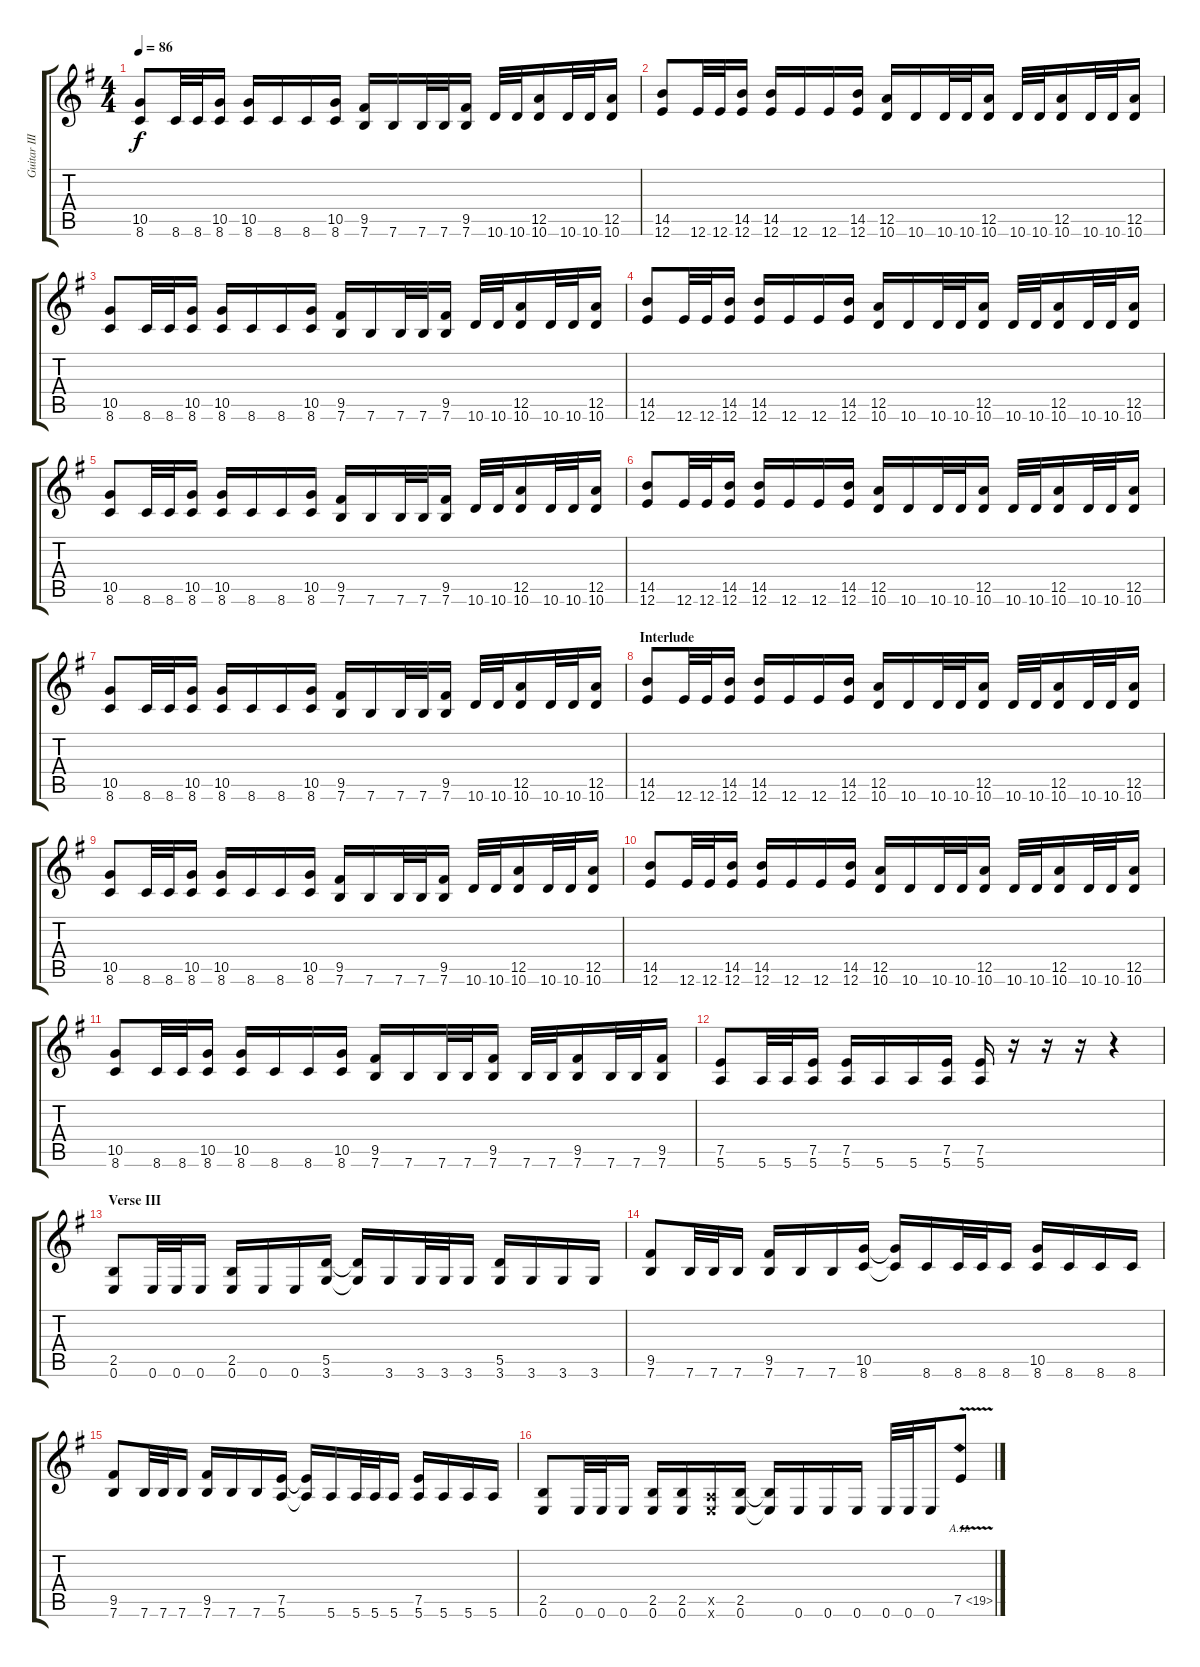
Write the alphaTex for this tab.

\track ("Guitar III" "Guitar III") {instrument distortionguitar}
\staff {score tabs}
\tuning (E4 B3 G3 D3 A2 E2) {hide}
\ts (4 4)
\tempo 86
\clef g2
\ks eminor
(10.5 8.6).8{dy f} 8.6.32 8.6.32 (10.5 8.6).16 (10.5 8.6).16 8.6.16 8.6.16 (10.5 8.6).16 (9.5 7.6).16 7.6.16 7.6.32 7.6.32 (9.5 7.6).16 10.6.32 10.6.32 (12.5 10.6).16 10.6.32 10.6.32 (12.5 10.6).16 |
(14.5 12.6).8 12.6.32 12.6.32 (14.5 12.6).16 (14.5 12.6).16 12.6.16 12.6.16 (14.5 12.6).16 (12.5 10.6).16 10.6.16 10.6.32 10.6.32 (12.5 10.6).16 10.6.32 10.6.32 (12.5 10.6).16 10.6.32 10.6.32 (12.5 10.6).16 |
(10.5 8.6).8 8.6.32 8.6.32 (10.5 8.6).16 (10.5 8.6).16 8.6.16 8.6.16 (10.5 8.6).16 (9.5 7.6).16 7.6.16 7.6.32 7.6.32 (9.5 7.6).16 10.6.32 10.6.32 (12.5 10.6).16 10.6.32 10.6.32 (12.5 10.6).16 |
(14.5 12.6).8 12.6.32 12.6.32 (14.5 12.6).16 (14.5 12.6).16 12.6.16 12.6.16 (14.5 12.6).16 (12.5 10.6).16 10.6.16 10.6.32 10.6.32 (12.5 10.6).16 10.6.32 10.6.32 (12.5 10.6).16 10.6.32 10.6.32 (12.5 10.6).16 |
(10.5 8.6).8 8.6.32 8.6.32 (10.5 8.6).16 (10.5 8.6).16 8.6.16 8.6.16 (10.5 8.6).16 (9.5 7.6).16 7.6.16 7.6.32 7.6.32 (9.5 7.6).16 10.6.32 10.6.32 (12.5 10.6).16 10.6.32 10.6.32 (12.5 10.6).16 |
(14.5 12.6).8 12.6.32 12.6.32 (14.5 12.6).16 (14.5 12.6).16 12.6.16 12.6.16 (14.5 12.6).16 (12.5 10.6).16 10.6.16 10.6.32 10.6.32 (12.5 10.6).16 10.6.32 10.6.32 (12.5 10.6).16 10.6.32 10.6.32 (12.5 10.6).16 |
(10.5 8.6).8 8.6.32 8.6.32 (10.5 8.6).16 (10.5 8.6).16 8.6.16 8.6.16 (10.5 8.6).16 (9.5 7.6).16 7.6.16 7.6.32 7.6.32 (9.5 7.6).16 10.6.32 10.6.32 (12.5 10.6).16 10.6.32 10.6.32 (12.5 10.6).16 |
\section ("" "Interlude")
(14.5 12.6).8 12.6.32 12.6.32 (14.5 12.6).16 (14.5 12.6).16 12.6.16 12.6.16 (14.5 12.6).16 (12.5 10.6).16 10.6.16 10.6.32 10.6.32 (12.5 10.6).16 10.6.32 10.6.32 (12.5 10.6).16 10.6.32 10.6.32 (12.5 10.6).16 |
(10.5 8.6).8 8.6.32 8.6.32 (10.5 8.6).16 (10.5 8.6).16 8.6.16 8.6.16 (10.5 8.6).16 (9.5 7.6).16 7.6.16 7.6.32 7.6.32 (9.5 7.6).16 10.6.32 10.6.32 (12.5 10.6).16 10.6.32 10.6.32 (12.5 10.6).16 |
(14.5 12.6).8 12.6.32 12.6.32 (14.5 12.6).16 (14.5 12.6).16 12.6.16 12.6.16 (14.5 12.6).16 (12.5 10.6).16 10.6.16 10.6.32 10.6.32 (12.5 10.6).16 10.6.32 10.6.32 (12.5 10.6).16 10.6.32 10.6.32 (12.5 10.6).16 |
(10.5 8.6).8 8.6.32 8.6.32 (10.5 8.6).16 (10.5 8.6).16 8.6.16 8.6.16 (10.5 8.6).16 (9.5 7.6).16 7.6.16 7.6.32 7.6.32 (9.5 7.6).16 7.6.32 7.6.32 (9.5 7.6).16 7.6.32 7.6.32 (9.5 7.6).16 |
(7.5 5.6).8 5.6.32 5.6.32 (7.5 5.6).16 (7.5 5.6).16 5.6.16 5.6.16 (7.5 5.6).16 (7.5 5.6).16 r.16 r.16 r.16 r.4 |
\section ("" "Verse III")
(2.5 0.6).8 0.6.32 0.6.32 0.6.16 (2.5 0.6).16 0.6.16 0.6.16 (5.5 3.6).16 (5.5{t} 3.6{t}).16 3.6.16 3.6.32 3.6.32 3.6.16 (5.5 3.6).16 3.6.16 3.6.16 3.6.16 |
(9.5 7.6).8 7.6.32 7.6.32 7.6.16 (9.5 7.6).16 7.6.16 7.6.16 (10.5 8.6).16 (10.5{t} 8.6{t}).16 8.6.16 8.6.32 8.6.32 8.6.16 (10.5 8.6).16 8.6.16 8.6.16 8.6.16 |
(9.5 7.6).8 7.6.32 7.6.32 7.6.16 (9.5 7.6).16 7.6.16 7.6.16 (7.5 5.6).16 (7.5{t} 5.6{t}).16 5.6.16 5.6.32 5.6.32 5.6.16 (7.5 5.6).16 5.6.16 5.6.16 5.6.16 |
(2.5 0.6).8 0.6.32 0.6.32 0.6.16 (2.5 0.6).16 (2.5 0.6).16 (0.5{x} 0.6{x}).16 (2.5 0.6).16 (2.5{t} 0.6{t}).16 0.6.16 0.6.16 0.6.16 0.6.32 0.6.32 0.6.16 7.5{ah 12 v}.8{instrument guitarharmonics}
